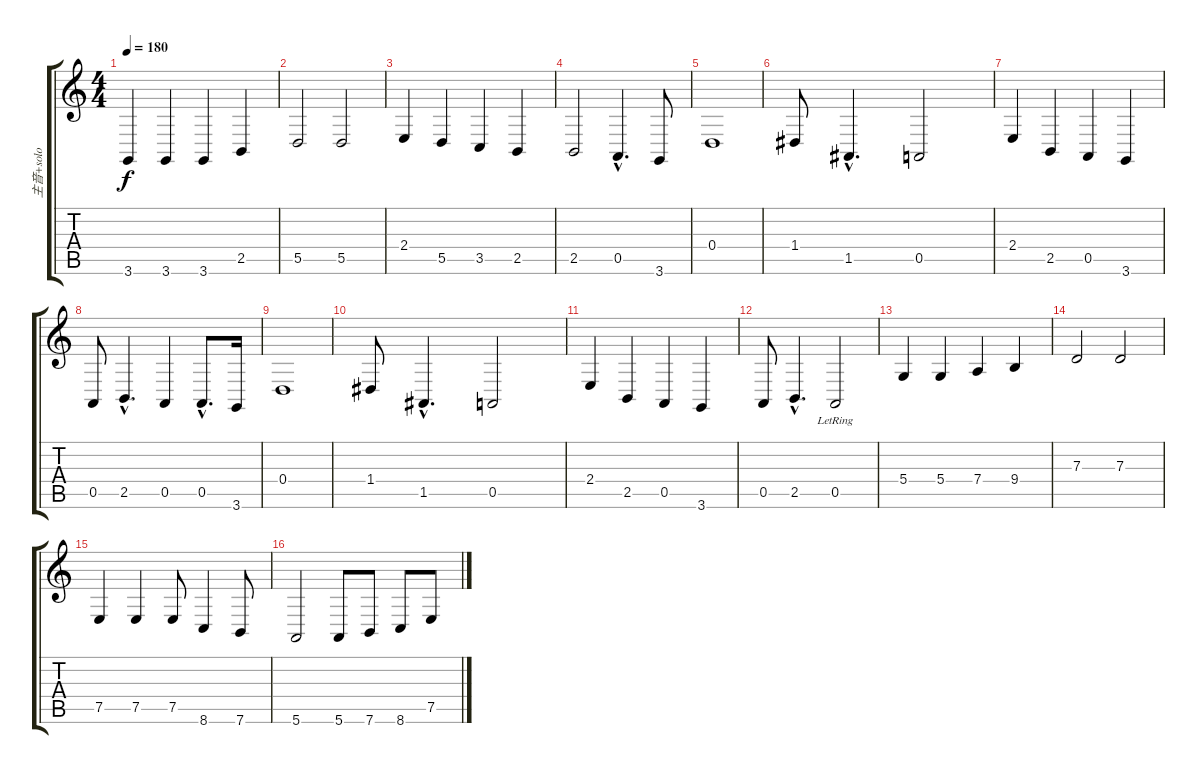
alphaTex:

\track ("主音+solo" "主音+solo") {instrument sopranosax}
\staff {score tabs}
\tuning (E4 B3 G3 D3 A2 E2) {hide}
\ts (4 4)
\tempo 180
\clef g2
\ks c
3.6.4{dy f} 3.6.4 3.6.4 2.5.4 |
5.5.2 5.5.2 |
2.4.4 5.5.4 3.5.4 2.5.4 |
2.5.2 0.5{hac}.4{d} 3.6.8 |
0.4.1 |
1.4.8 1.5{hac}.4{d} 0.5.2 |
2.4.4 2.5.4 0.5.4 3.6.4 |
0.5.8 2.5{hac}.4{d} 0.5.4 0.5{hac}.8{d} 3.6.16 |
0.4.1 |
1.4.8 1.5{hac}.4{d} 0.5.2 |
2.4.4 2.5.4 0.5.4 3.6.4 |
0.5.8 2.5{hac}.4{d} 0.5{lr}.2 |
5.4.4{volume 16 instrument distortionguitar} 5.4.4{volume 16 instrument distortionguitar} 7.4.4{volume 16} 9.4.4{volume 16} |
7.3.2{volume 16} 7.3.2{volume 16} |
7.5.4{volume 16} 7.5.4{volume 16} 7.5.8{volume 16} 8.6.4{volume 16} 7.6.8{volume 16} |
5.6.2{volume 15} 5.6.8{volume 16} 7.6.8{volume 16} 8.6.8{volume 16} 7.5.8{volume 16}
